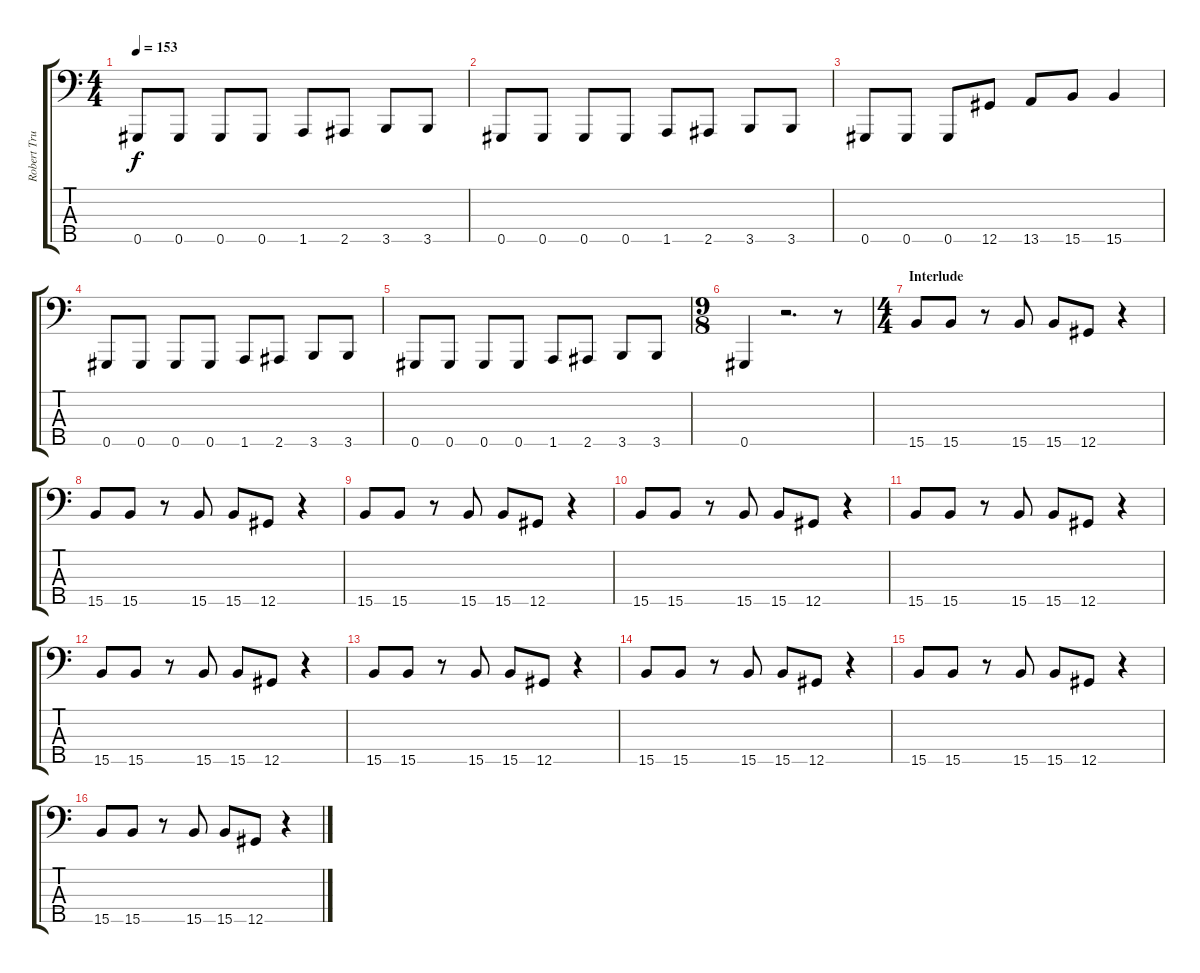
\track ("Robert Trujillo (Bass)" "Robert Tru") {instrument electricbassfinger}
\staff {score tabs}
\tuning (E2 B1 Gb1 B0 Ab0) {hide}
\ts (4 4)
\tempo 153
\clef f4
\ks c
0.5.8{dy f} 0.5.8 0.5.8 0.5.8 1.5.8 2.5.8 3.5.8 3.5.8 |
0.5.8 0.5.8 0.5.8 0.5.8 1.5.8 2.5.8 3.5.8 3.5.8 |
0.5.8 0.5.8 0.5.8 12.5.8 13.5.8 15.5.8 15.5.4 |
0.5.8 0.5.8 0.5.8 0.5.8 1.5.8 2.5.8 3.5.8 3.5.8 |
0.5.8 0.5.8 0.5.8 0.5.8 1.5.8 2.5.8 3.5.8 3.5.8 |
\ts (9 8)
0.5.4 r.2{d} r.8 |
\ts (4 4)
\section ("" "Interlude")
15.5.8 15.5.8 r.8 15.5.8 15.5.8 12.5.8 r.4 |
15.5.8 15.5.8 r.8 15.5.8 15.5.8 12.5.8 r.4 |
15.5.8 15.5.8 r.8 15.5.8 15.5.8 12.5.8 r.4 |
15.5.8 15.5.8 r.8 15.5.8 15.5.8 12.5.8 r.4 |
15.5.8 15.5.8 r.8 15.5.8 15.5.8 12.5.8 r.4 |
15.5.8 15.5.8 r.8 15.5.8 15.5.8 12.5.8 r.4 |
15.5.8 15.5.8 r.8 15.5.8 15.5.8 12.5.8 r.4 |
15.5.8 15.5.8 r.8 15.5.8 15.5.8 12.5.8 r.4 |
15.5.8 15.5.8 r.8 15.5.8 15.5.8 12.5.8 r.4 |
15.5.8 15.5.8 r.8 15.5.8 15.5.8 12.5.8 r.4
